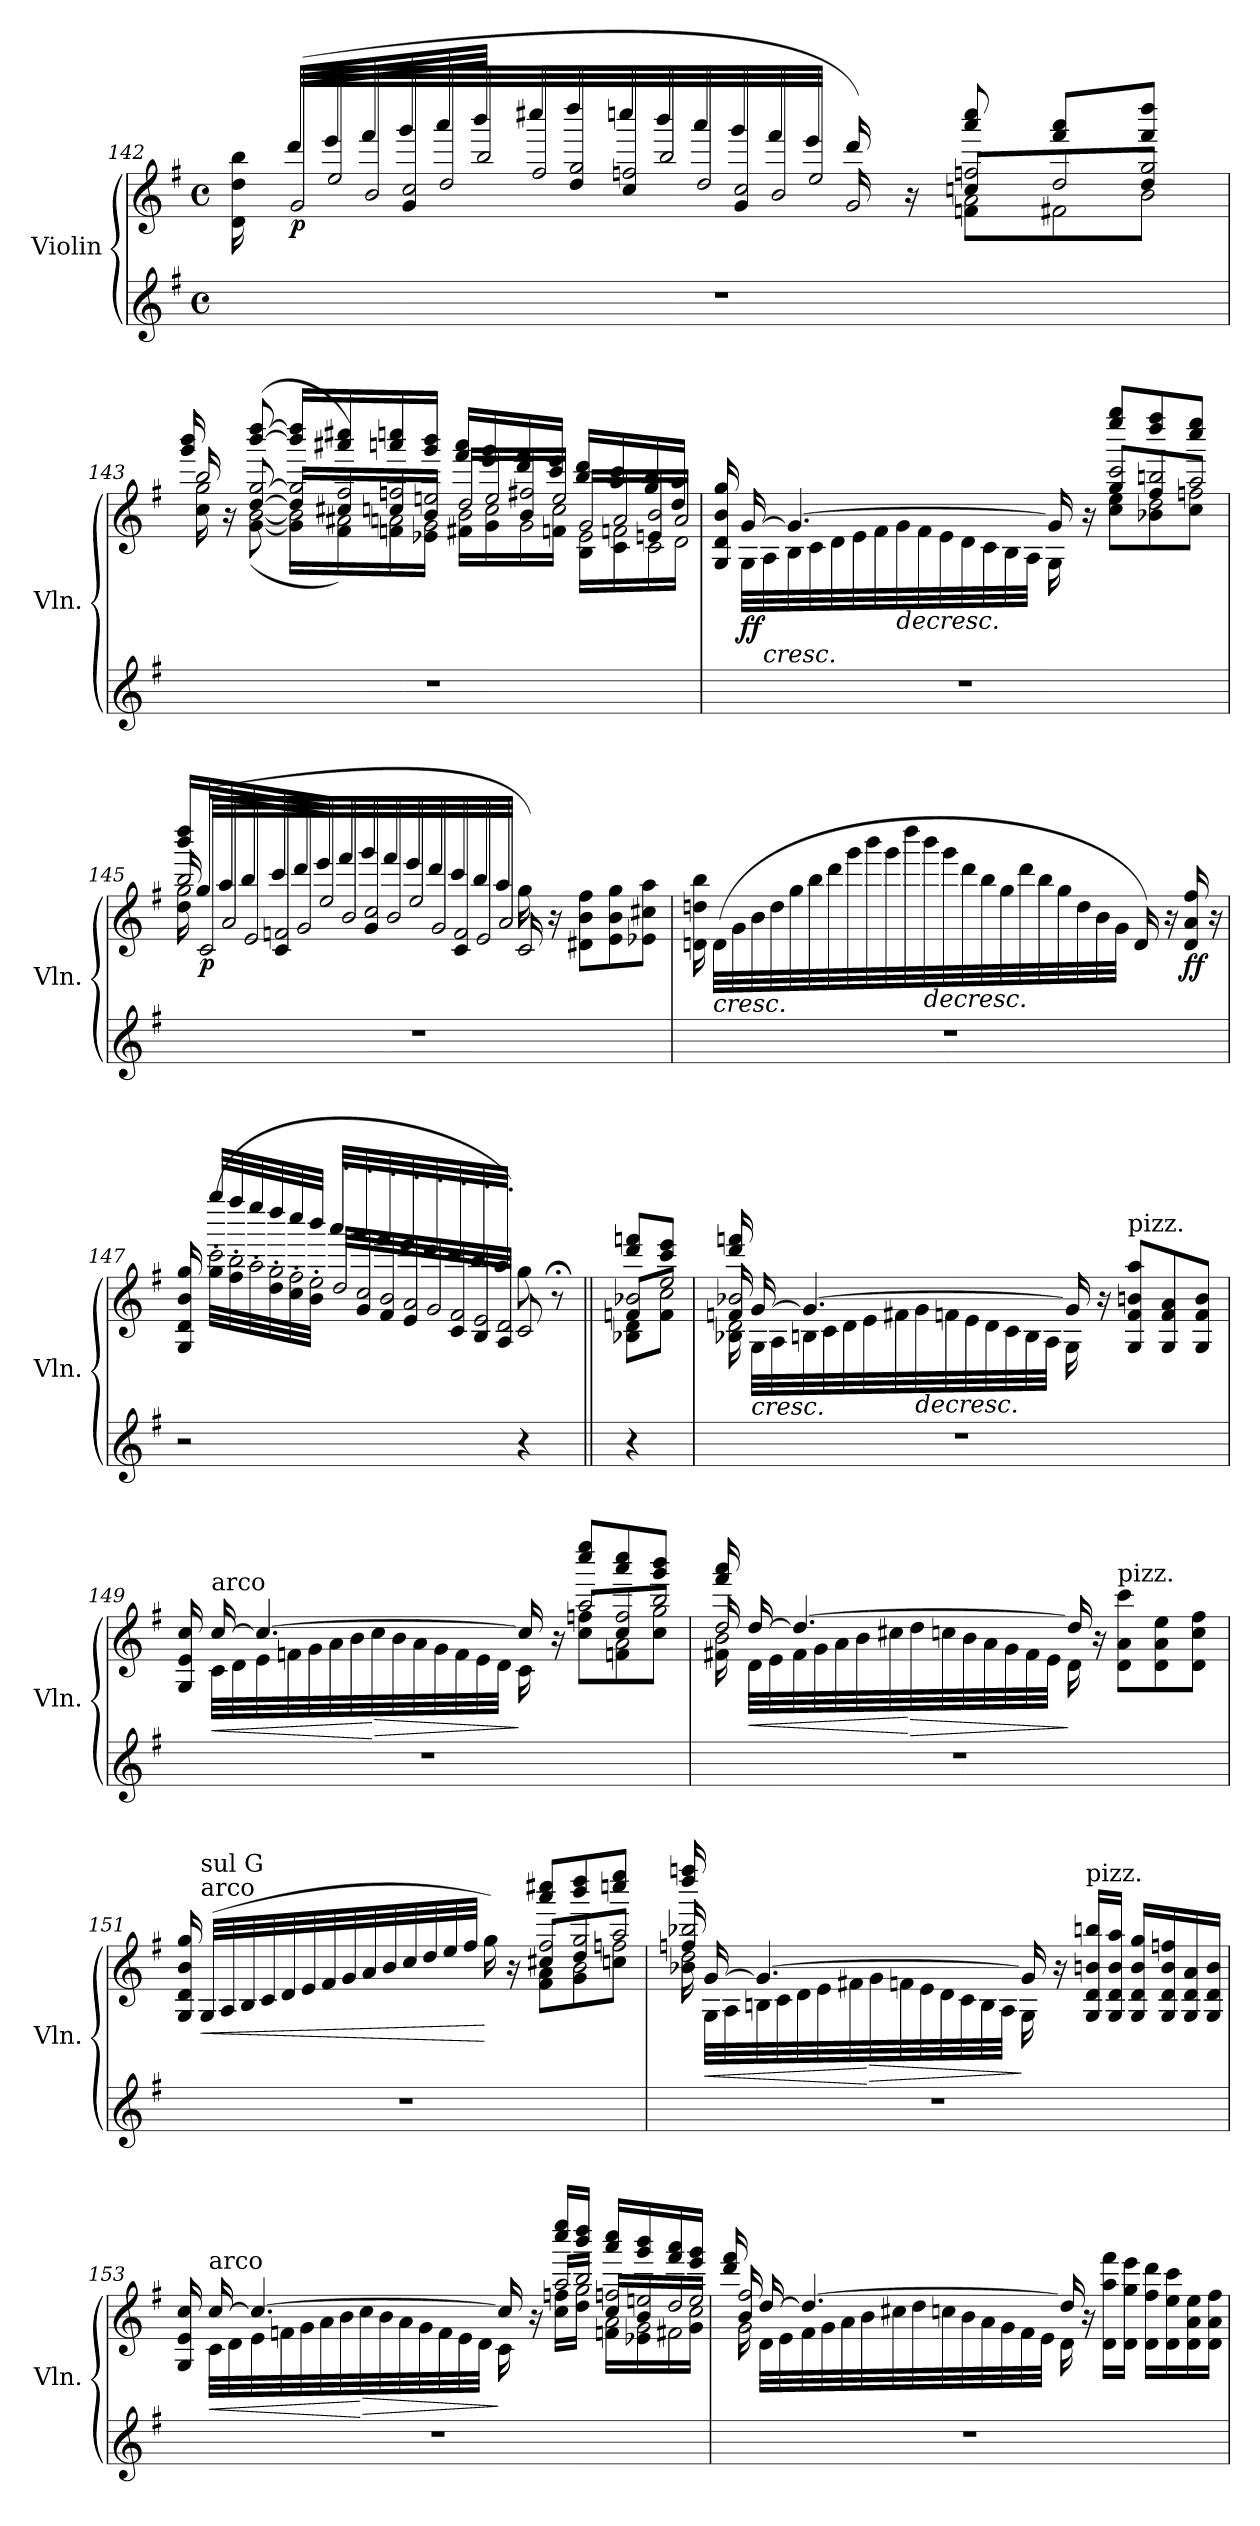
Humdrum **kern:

**kern	**kern	**dynam
*part1	*part1	*part1
*staff2	*staff1	*staff1/2
*I"Violin	*	*
*I'Vln.	*	*
!!LO:LB:g=z
*clefG2	*clefG2	*
*k[f#]	*k[f#]	*
*M4/4	*M4/4	*
*met(c)	*met(c)	*
=142	=142	=142
*	*^	*
*	*	*^	*
1r	16d\ 16dd\ 16bb\	8ryy	16ryy	.
!	!LO:N:head=open	!	!	!LO:DY:b
.	(<32g/LLL	.	32ddd/LLL	p
!	!LO:N:head=open	!	!	!
.	32ee/	.	32eee/	.
!	!LO:N:head=open	!	!	!
.	32b/	32ryy@	32fff#/	.
!	!LO:N:n=2:head=open	!	!	!
.	32g/ 32cc/	32ryy@	32ggg/	.
!	!LO:N:head=open	!	!	!
.	32dd/	32ryy@	32aaa/	.
!	!LO:N:head=open	!	!	!
.	32bb/	32ryy@	32bbb/JJJ	.
!	!LO:N:head=open	!	!	!
.	32ff#/	32ryy@	32cccc#X/LLL	.
!	!LO:N:n=2:head=open	!	!	!
.	32dd/ 32gg/	32ryy@	32dddd/	.
!	!LO:N:n=2:head=open	!	!	!
.	32cc/ 32ffn/	32ryy@	32ccccn/	.
!	!LO:N:head=open	!	!	!
.	32bb/	32ryy@	32bbb/	.
!	!LO:N:head=open	!	!	!
.	32dd/	32ryy@	32aaa/	.
!	!LO:N:n=2:head=open	!	!	!
.	32g/ 32cc/	32ryy@	32ggg/	.
!	!LO:N:head=open	!	!	!
.	32b/	32ryy@	32fff#/	.
!	!LO:N:head=open	!	!	!
.	32ee/JJJ	32ryy@	32eee/JJJ	.
!	!LO:N:head=open	!	!	!
.	16g/)	16ryy@	16ddd/	.
.	16r	16ryy@	16ryy	.
!	!LO:N:n=2:head=open	!LO:N:n=2:head=open	!	!
.	8ccn/ 8ffn/L	8fn\ 8a\L	8aaa/ 8cccc/	.
!	!LO:N:head=open	!LO:N:head=open	!	!
.	8dd/	8f#X\	8fff#/ 8aaa/L	.
!	!LO:N:n=2:head=open	!LO:N:head=open	!	!
.	8dd/ 8gg/J	8b\J	8fff#/ 8dddd/J	.
=143	=143	=143	=143	=143
!	!LO:N:head=open	!LO:N:n=2:head=open	!	!
1r	16bb/	16cc\ 16gg\	16ggg/ 16bbb/	.
.	16r	16ryy	16ryy	.
!	!LO:N:n=2:head=open	!LO:N:n=2:head=open	!	!
.	(>[8dd/ [8gg/	(<[8g\ [8b\	[8bbb/ [8dddd/	.
!	!LO:N:n=2:head=open	!LO:N:n=2:head=open	!	!
.	16dd/] 16gg/]LL	16g\] 16b\]LL	16bbb/] 16dddd/]LL	.
!	!LO:N:n=2:head=open	!LO:N:n=2:head=open	!	!
.	16cc#X/ 16ff#/)	16f#\ 16a#X\)	16aaa#X/ 16cccc#X/	.
!	!LO:N:n=2:head=open	!LO:N:n=2:head=open	!	!
.	16ccn/ 16ffn/	16fn\ 16an\	16aaan/ 16ccccn/	.
!	!LO:N:n=2:head=open	!LO:N:n=2:head=open	!	!
.	16b/ 16een/JJ	16e-X\ 16g\JJ	16ggg/ 16bbb/JJ	.
!	!LO:N:head=open	!LO:N:n=2:head=open	!	!
.	16dd/LL	16f#X\ 16b\LL	16fff#/ 16aaa/LL	.
!	!LO:N:head=open	!LO:N:n=2:head=open	!	!
.	16ee/	16g\ 16cc\	16eee/ 16ggg/	.
!	!LO:N:n=2:head=open	!LO:N:head=open	!	!
.	16b/ 16ff#X/	16g\	16ddd/ 16fff#/	.
!	!LO:N:head=open	!LO:N:n=2:head=open	!	!
.	16ee/JJ	16fn\ 16cc\JJ	16ccc/ 16eee/JJ	.
!	!LO:N:head=open	!LO:N:n=2:head=open	!	!
.	16g/LL	16B\ 16e-\LL	16bb/ 16ddd/LL	.
!	!LO:N:head=open	!LO:N:n=2:head=open	!	!
.	16a/	16c\ 16fn\	16aa/ 16ccc/	.
!	!LO:N:n=2:head=open	!LO:N:head=open	!	!
.	16en/ 16b/	16c\	16gg/ 16bb/	.
!	!LO:N:head=open	!LO:N:head=open	!	!
.	16a/JJ	16d\JJ	16dd/ 16aa/JJ	.
!!LO:LB:g=z	!!	!!
=144	=144	=144	=144	=144
1r	16G/ 16d/ 16b/ 16gg/	16ryy	8ryy	.
!	!	!	!	!LO:DY:b
.	[16g/	32G\LLL	.	ff
!	!	!	!	!LO:HP:b
.	.	32A\	.	<
*	*	*v	*v	*
.	4.g/_	32B\	.
.	.	32c\	.
.	.	32d\	.
.	.	32e\	.
.	.	32f#\	.
!	!	!	!LO:HP:b
.	.	32g\	>
.	.	32f#\	.
.	.	32e\	.
.	.	32d\	.
.	.	32c\	.
.	.	32B\	.
.	.	32A\JJJ	.
.	16g/]	16G\	.
.	16r	16ryy	.
!	!LO:N:n=2:head=open	!LO:N:n=2:head=open	!
*	*	*^	*
.	8gg/ 8ccc/L	8cc\ 8ee\L	8eeee/ 8gggg/L	.
!	!LO:N:n=2:head=open	!LO:N:n=2:head=open	!	!
.	8ff#/ 8bbn/	8b-X\ 8dd\	8dddd/ 8ffff#/	.
!	!LO:N:head=open	!LO:N:n=2:head=open	!	!
.	8aa/J	8cc\ 8ffn\J	8cccc/ 8eeee/J	.
=145	=145	=145	=145	=145
!	!LO:N:head=open	!LO:N:n=2:head=open	!	!
1r	16bb/	16dd\ 16gg\	16bbb/ 16dddd/LL	.
!	!LO:N:head=open	!	!	!LO:DY:b
.	(<32c/LLL	2...ryy	32gg/L	p
!	!LO:N:head=open	!	!	!
.	32a/	.	32aa/	.
!	!LO:N:head=open	!	!	!
.	32e/	.	32bb/	.
!	!LO:N:n=2:head=open	!	!	!
.	32c/ 32fn/	.	32ccc/	.
!	!LO:N:head=open	!	!	!
.	32g/	.	32ddd/	.
!	!LO:N:head=open	!	!	!
.	32ee/	.	32eee/JJJ	.
!	!LO:N:head=open	!	!	!
.	32b/	.	32fff#/LLL	.
!	!LO:N:n=2:head=open	!	!	!
.	32g/ 32cc/	.	32ggg/	.
!	!LO:N:head=open	!	!	!
.	32b/	.	32fff#/	.
!	!LO:N:head=open	!	!	!
.	32ee/	.	32eee/	.
!	!LO:N:head=open	!	!	!
.	32g/	.	32ddd/	.
!	!LO:N:n=2:head=open	!	!	!
.	32c/ 32f/	.	32ccc/	.
!	!LO:N:head=open	!	!	!
.	32e/	.	32bb/	.
!	!LO:N:head=open	!	!	!
.	32a/JJJ	.	32aa/JJJ	.
!	!LO:N:head=open	!	!	!
.	16c/)	.	16gg\	.
.	16r	.	4..ryy	.
.	8d#X\ 8b\ 8ff#\L	.	.	.
.	8e\ 8b\ 8gg\	.	.	.
.	8e-X\ 8cc#X\ 8aa\J	.	.	.
*	*v	*v	*v	*
!!LO:LB:g=z
=146	=146	=146
1r	16dn\ 16ddn\ 16bb\	.
!	!	!LO:HP:b
.	(>32d\LLL	<
.	32g\	.
.	32b\	.
.	32dd\	.
.	32gg\	.
.	32bb\	.
.	32ddd\	.
.	32ggg\	.
.	32bbb\	.
.	32ggg\	.
.	32dddd\	.
!	!	!LO:HP:n=1:b
.	32bbb\	] >
.	32ggg\	.
.	32ddd\	.
.	32bb\	.
.	32gg\	.
.	32ddd\	.
.	32bb\	.
.	32gg\	.
.	32dd\	.
.	32b\	.
.	32g\JJJ	.
.	16d/)	[
.	16r	.
!	!	!LO:DY:b
.	16d/ 16a/ 16ff#/	ff
.	16r	.
=147	=147	=147
*	*^	*
2r	16G/ 16d/ 16b/ 16gg/	16ryy	.
!	!LO:N:n=2:head=open	!	!
.	(>32gg\' 32ccc\'LLL	32gggg/LLL	.
!	!LO:N:n=2:head=open	!	!
.	32ff#\' 32bb\'	32ffff#/	.
!	!LO:N:head=open	!	!
.	32aa'\	32eeee/	.
!	!LO:N:n=2:head=open	!	!
.	32dd\' 32gg\'	32dddd/	.
!	!LO:N:n=2:head=open	!	!
.	32cc\' 32ff#\'	32cccc/	.
!	!LO:N:n=2:head=open	!	!
.	32b\' 32ee\'JJJ	32bbb/JJJ	.
!	!LO:N:head=open	!	!
.	32dd'/LLL	32aaa/LLL	.
!	!LO:N:n=2:head=open	!	!
.	32g/' 32cc/'	32ggg/	.
!	!LO:N:n=2:head=open	!	!
.	32f#/' 32b/'	32fff#/	.
!	!LO:N:n=2:head=open	!	!
.	32e/' 32a/'	32eee/	.
!	!LO:N:head=open	!	!
.	32g'/	32ddd/	.
!	!LO:N:n=2:head=open	!	!
.	32c/' 32f#/'	32ccc/	.
!	!LO:N:n=2:head=open	!	!
.	32B/' 32e/'	32bb/	.
!	!LO:N:n=2:head=open	!	!
.	32A/' 32d/'JJJ)	32aa/JJJ	.
!	!LO:N:head=open	!	!
4r	8c/	8gg\	.
.	8r;<	8ryy	.
!!LO:PB:g=z
=147X14||	=147X14||	=147X14||	=147X14||
!	!LO:N:n=2:head=open	!LO:N:n=2:head=open	!
*	*	*^	*
4r	8fn/ 8b-X/L	8B-X\ 8d\L	8ddd/ 8fffn/L	.
!	!LO:N:head=open	!LO:N:n=2:head=open	!	!
.	8ee/J	8f\ 8cc\J	8ccc/ 8eee/J	.
=148	=148	=148	=148	=148
!	!LO:N:n=2:head=open	!LO:N:n=2:head=open	!	!
1r	16fn/ 16b-X/	16B-X\ 16d\	16ddd/ 16fffn/	.
!	!	!	!	!LO:HP:b
.	[16g/	32G\LLL	2...ryy	<
.	.	32A\	.	.
.	4.g/_	32Bn\	.	.
.	.	32c\	.	.
.	.	32d\	.	.
.	.	32e\	.	.
.	.	32f#X\	.	.
!	!	!	!	!LO:HP:n=1:b
.	.	32g\	.	] >
.	.	32fn\	.	.
.	.	32e\	.	.
.	.	32d\	.	.
.	.	32c\	.	.
.	.	32B\	.	.
.	.	32A\JJJ	.	.
.	16g/]	16G\	.	[
.	16r	4..ryy	.	.
!	!LO:TX:a:t=pizz.	!	!	!
.	8G/ 8f/ 8bn/ 8aa/L	.	.	.
.	8G/ 8f/ 8a/	.	.	.
.	8G/ 8f/ 8b/J	.	.	.
=149	=149	=149	=149	=149
1r	16G/ 16e/ 16cc/	16ryy	8ryy	.
!	!LO:TX:a:t=arco	!	!	!
!	!	!	!	!LO:HP:b
.	[16cc/	32c\LLL	.	<
.	.	32d\	.	.
*	*	*v	*v	*
.	4.cc/_	32e\	.
.	.	32fn\	.
.	.	32g\	.
.	.	32a\	.
.	.	32b\	.
!	!	!	!LO:HP:n=1:b
.	.	32cc\	[ >
.	.	32b\	.
.	.	32a\	.
.	.	32g\	.
.	.	32f\	.
.	.	32e\	.
.	.	32d\JJJ	.
.	16cc/]	16c\	]
.	16r	16ryy	.
!	!LO:N:head=open	!LO:N:n=2:head=open	!
*	*	*^	*
.	8aa/L	8cc\ 8ffn\L	8cccc/ 8eeee/L	.
!	!LO:N:n=2:head=open	!LO:N:n=2:head=open	!	!
.	8cc/ 8ff/	8fn\ 8a\	8aaa/ 8cccc/	.
!	!LO:N:head=open	!LO:N:n=2:head=open	!	!
.	8bb/J	8cc\ 8gg\J	8ggg/ 8bbb/J	.
!!LO:LB:g=z	!!	!!
=150	=150	=150	=150	=150
!	!LO:N:head=open	!LO:N:n=2:head=open	!	!
1r	16dd/	16f#X\ 16b\	16fff#/ 16aaa/	.
!	!	!	!	!LO:HP:b
.	[16dd/	32d\LLL	2...ryy	<
.	.	32e\	.	.
.	4.dd/_	32f#\	.	.
.	.	32g\	.	.
.	.	32a\	.	.
.	.	32b\	.	.
.	.	32cc#X\	.	.
!	!	!	!	!LO:HP:n=1:b
.	.	32dd\	.	[ >
.	.	32ccn\	.	.
.	.	32b\	.	.
.	.	32a\	.	.
.	.	32g\	.	.
.	.	32f#\	.	.
.	.	32e\JJJ	.	.
.	16dd/]	16d\	.	]
.	16r	4..ryy	.	.
!	!LO:TX:a:t=pizz.	!	!	!
.	8d\ 8a\ 8ccc\L	.	.	.
.	8d\ 8a\ 8ee\	.	.	.
.	8d\ 8cc\ 8ff#\J	.	.	.
=151	=151	=151	=151	=151
1r	16G/ 16d/ 16b/ 16gg/	8ryy	8ryy	.
!	!LO:TX:a:t=arco	!	!	!
!	!LO:TX:a:t=sul G	!	!	!
!	!	!	!	!LO:HP:b
.	(<32G/LLL	.	.	<
.	32A/	.	.	.
*	*v	*v	*v	*
.	32B/	.
.	32c/	.
.	32d/	.
.	32e/	.
.	32f#/	.
.	32g/	.
.	32a/	.
.	32b/	.
.	32cc/	.
.	32dd/	.
.	32ee/	.
.	32ff#/JJJ	.
.	16gg\)	[
.	16r	.
*	*^	*
!	!LO:N:n=2:head=open	!LO:N:n=2:head=open	!
*	*	*^	*
.	8cc#X/ 8ff#/L	8f#\ 8a\L	8aaa/ 8cccc#X/L	.
!	!LO:N:n=2:head=open	!LO:N:n=2:head=open	!	!
.	8dd/ 8gg/	8g\ 8b\	8bbb/ 8dddd/	.
!	!LO:N:head=open	!LO:N:n=2:head=open	!	!
.	8aa/J	8ccn\ 8ffn\J	8ccccn/ 8eeee/J	.
!!LO:LB:g=z	!!	!!
=152	=152	=152	=152	=152
!	!LO:N:n=2:head=open	!LO:N:n=2:head=open	!	!
1r	16ffn/ 16bb-X/	16b-X\ 16dd\	16dddd/ 16ffffn/	.
!	!	!	!	!LO:HP:b
.	[16g/	32G\LLL	2...ryy	<
.	.	32A\	.	.
.	4.g/_	32Bn\	.	.
.	.	32c\	.	.
.	.	32d\	.	.
.	.	32e\	.	.
.	.	32f#X\	.	.
!	!	!	!	!LO:HP:n=1:b
.	.	32g\	.	[ >
.	.	32fn\	.	.
.	.	32e\	.	.
.	.	32d\	.	.
.	.	32c\	.	.
.	.	32B\	.	.
.	.	32A\JJJ	.	.
.	16g/]	16G\	.	]
.	16r	4..ryy	.	.
!	!LO:TX:a:t=pizz.	!	!	!
.	16G/ 16d/ 16bn/ 16bbn/LL	.	.	.
.	16G/ 16d/ 16b/ 16aa/JJ	.	.	.
.	16G/ 16d/ 16b/ 16gg/LL	.	.	.
.	16G/ 16d/ 16b/ 16ffn/	.	.	.
.	16G/ 16d/ 16a/	.	.	.
.	16G/ 16d/ 16b/JJ	.	.	.
=153	=153	=153	=153	=153
1r	16G/ 16e/ 16cc/	16ryy	8ryy	.
!	!LO:TX:a:t=arco	!	!	!
!	!	!	!	!LO:HP:b
.	[16cc/	32c\LLL	.	<
.	.	32d\	.	.
*	*	*v	*v	*
.	4.cc/_	32e\	.
.	.	32fn\	.
.	.	32g\	.
.	.	32a\	.
.	.	32b\	.
!	!	!	!LO:HP:n=1:b
.	.	32cc\	[ >
.	.	32b\	.
.	.	32a\	.
.	.	32g\	.
.	.	32f\	.
.	.	32e\	.
.	.	32d\JJJ	.
.	16cc/]	16c\	]
.	16r	16ryy	.
!	!LO:N:head=open	!LO:N:n=2:head=open	!
*	*	*^	*
.	16aa/LL	16cc\ 16ffn\LL	16cccc/ 16eeee/LL	.
!	!LO:N:head=open	!LO:N:n=2:head=open	!	!
.	16bb/JJ	16dd\ 16gg\JJ	16bbb/ 16dddd/JJ	.
!	!LO:N:n=2:head=open	!LO:N:n=2:head=open	!	!
.	16cc/ 16ffn/LL	16fn\ 16a\LL	16aaa/ 16cccc/LL	.
!	!LO:N:n=2:head=open	!LO:N:n=2:head=open	!	!
.	16b/ 16een/	16e-X\ 16g\	16ggg/ 16bbb/	.
!	!LO:N:head=open	!LO:N:head=open	!	!
.	16dd/	16f#X\	16fff#/ 16aaa/	.
!	!LO:N:head=open	!LO:N:n=2:head=open	!	!
.	16ee/JJ	16g\ 16cc\JJ	16eee/ 16ggg/JJ	.
!!LO:LB:g=z	!!	!!
=154	=154	=154	=154	=154
!	!LO:N:n=2:head=open	!LO:N:head=open	!	!
1r	16b/ 16ff#/	16g\	16ddd/ 16fff#/	.
.	[16dd/	32d\LLL	2...ryy	.
.	.	32e\	.	.
.	4.dd/_	32f#\	.	.
.	.	32g\	.	.
.	.	32a\	.	.
.	.	32b\	.	.
.	.	32cc#X\	.	.
.	.	32dd\	.	[
.	.	32ccn\	.	.
.	.	32b\	.	.
.	.	32a\	.	.
.	.	32g\	.	.
.	.	32f#\	.	.
.	.	32e\JJJ	.	.
.	16dd/]	16d\	.	]
.	16r	4..ryy	.	.
.	16d\ 16aa\ 16fff#\LL	.	.	.
.	16d\ 16gg\ 16eee\JJ	.	.	.
.	16d\ 16ff#\ 16ddd\LL	.	.	.
.	16d\ 16ee\ 16ccc\	.	.	.
.	16d\ 16a\ 16ee\	.	.	.
.	16d\ 16a\ 16ff#\JJ	.	.	.
*	*v	*v	*v	*
=	=	=
*-	*-	*-
